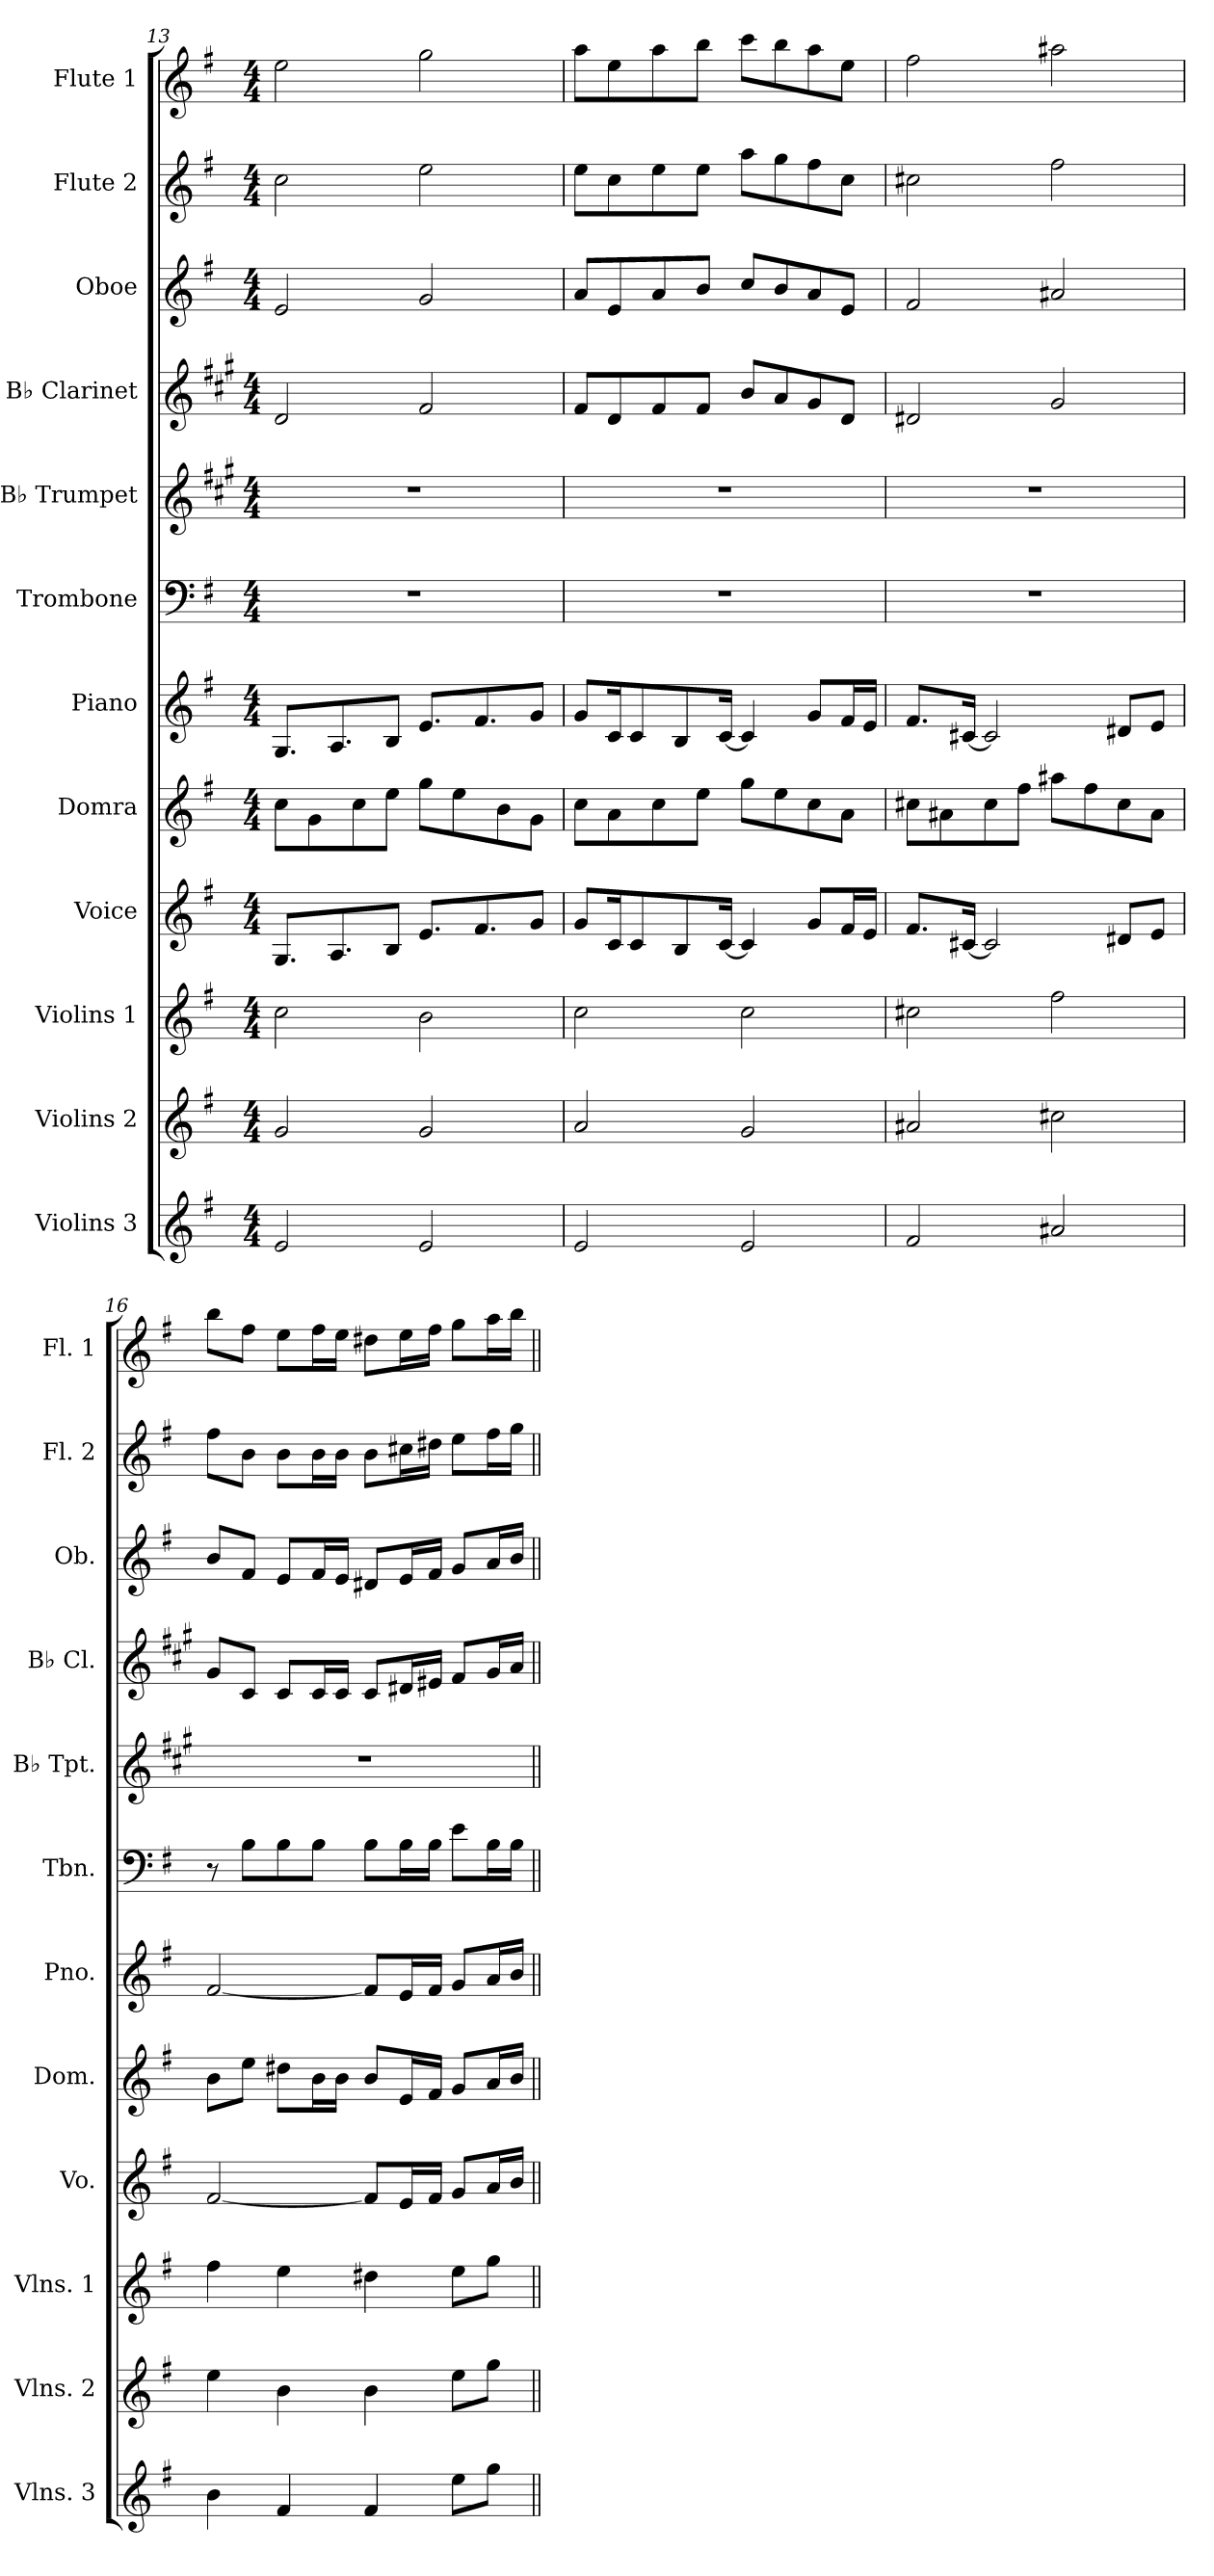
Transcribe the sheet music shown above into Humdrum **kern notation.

**kern	**kern	**kern	**kern	**kern	**kern	**kern	**kern	**kern	**kern	**kern	**kern
*part12	*part11	*part10	*part9	*part8	*part7	*part6	*part5	*part4	*part3	*part2	*part1
*staff12	*staff11	*staff10	*staff9	*staff8	*staff7	*staff6	*staff5	*staff4	*staff3	*staff2	*staff1
*I"Violins 3	*I"Violins 2	*I"Violins 1	*I"Voice	*I"Domra	*I"Piano	*I"Trombone	*I"B♭ Trumpet	*I"B♭ Clarinet	*I"Oboe	*I"Flute 2	*I"Flute 1
*I'Vlns. 3	*I'Vlns. 2	*I'Vlns. 1	*I'Vo.	*I'Dom.	*I'Pno.	*I'Tbn.	*I'B♭ Tpt.	*I'B♭ Cl.	*I'Ob.	*I'Fl. 2	*I'Fl. 1
*clefG2	*clefG2	*clefG2	*clefG2	*clefG2	*clefG2	*clefF4	*clefG2	*clefG2	*clefG2	*clefG2	*clefG2
*	*	*	*	*	*	*	*ITrd1c2	*ITrd1c2	*	*	*
*k[f#]	*k[f#]	*k[f#]	*k[f#]	*k[f#]	*k[f#]	*k[f#]	*k[f#]	*k[f#]	*k[f#]	*k[f#]	*k[f#]
*M4/4	*M4/4	*M4/4	*M4/4	*M4/4	*M4/4	*M4/4	*M4/4	*M4/4	*M4/4	*M4/4	*M4/4
=13	=13	=13	=13	=13	=13	=13	=13	=13	=13	=13	=13
2e/	2g/	2cc\	8.G/L	8cc\L	8.G/L	1r	1r	2c/	2e/	2cc\	2ee\
.	.	.	.	8g\	.	.	.	.	.	.	.
.	.	.	8.A/	.	8.A/	.	.	.	.	.	.
.	.	.	.	8cc\	.	.	.	.	.	.	.
.	.	.	8B/J	8ee\J	8B/J	.	.	.	.	.	.
2e/	2g/	2b\	8.e/L	8gg\L	8.e/L	.	.	2e/	2g/	2ee\	2gg\
.	.	.	.	8ee\	.	.	.	.	.	.	.
.	.	.	8.f#/	.	8.f#/	.	.	.	.	.	.
.	.	.	.	8b\	.	.	.	.	.	.	.
.	.	.	8g/J	8g\J	8g/J	.	.	.	.	.	.
!!LO:PB:g=z
=14	=14	=14	=14	=14	=14	=14	=14	=14	=14	=14	=14
2e/	2a/	2cc\	8g/L	8cc\L	8g/L	1r	1r	8e/L	8a/L	8ee\L	8aa\L
.	.	.	16c/K	8a\	16c/K	.	.	8c/	8e/	8cc\	8ee\
.	.	.	8c/	.	8c/	.	.	.	.	.	.
.	.	.	.	8cc\	.	.	.	8e/	8a/	8ee\	8aa\
.	.	.	8B/	.	8B/	.	.	.	.	.	.
.	.	.	.	8ee\J	.	.	.	8e/J	8b/J	8ee\J	8bb\J
.	.	.	[16c/Jk	.	[16c/Jk	.	.	.	.	.	.
2e/	2g/	2cc\	4c/]	8gg\L	4c/]	.	.	8a/L	8cc/L	8aa\L	8ccc\L
.	.	.	.	8ee\	.	.	.	8g/	8b/	8gg\	8bb\
.	.	.	8g/L	8cc\	8g/L	.	.	8f#/	8a/	8ff#\	8aa\
.	.	.	16f#/L	8a\J	16f#/L	.	.	8c/J	8e/J	8cc\J	8ee\J
.	.	.	16e/JJ	.	16e/JJ	.	.	.	.	.	.
=15	=15	=15	=15	=15	=15	=15	=15	=15	=15	=15	=15
2f#/	2a#X/	2cc#X\	8.f#/L	8cc#X\L	8.f#/L	1r	1r	2c#X/	2f#/	2cc#X\	2ff#\
.	.	.	.	8a#X\	.	.	.	.	.	.	.
.	.	.	[16c#X/Jk	.	[16c#X/Jk	.	.	.	.	.	.
.	.	.	2c#/]	8cc#\	2c#/]	.	.	.	.	.	.
.	.	.	.	8ff#\J	.	.	.	.	.	.	.
2a#X/	2cc#X\	2ff#\	.	8aa#X\L	.	.	.	2f#/	2a#X/	2ff#\	2aa#X\
.	.	.	.	8ff#\	.	.	.	.	.	.	.
.	.	.	8d#X/L	8cc#\	8d#X/L	.	.	.	.	.	.
.	.	.	8e/J	8a#\J	8e/J	.	.	.	.	.	.
!!LO:PB:g=z
=16	=16	=16	=16	=16	=16	=16	=16	=16	=16	=16	=16
4b\	4ee\	4ff#\	[2f#/	8b\L	[2f#/	8r	1r	8f#/L	8b/L	8ff#\L	8bb\L
.	.	.	.	8ee\J	.	8B\L	.	8B/J	8f#/J	8b\J	8ff#\J
4f#/	4b\	4ee\	.	8dd#X\L	.	8B\	.	8B/L	8e/L	8b\L	8ee\L
.	.	.	.	16b\L	.	8B\J	.	16B/L	16f#/L	16b\L	16ff#\L
.	.	.	.	16b\JJ	.	.	.	16B/JJ	16e/JJ	16b\JJ	16ee\JJ
4f#/	4b\	4dd#X\	8f#/L]	8b/L	8f#/L]	8B\L	.	8B/L	8d#X/L	8b\L	8dd#X\L
.	.	.	16e/L	16e/L	16e/L	16B\L	.	16c#X/L	16e/L	16cc#X\L	16ee\L
.	.	.	16f#/JJ	16f#/JJ	16f#/JJ	16B\JJ	.	16d#X/JJ	16f#/JJ	16dd#X\JJ	16ff#\JJ
8ee\L	8ee\L	8ee\L	8g/L	8g/L	8g/L	8e\L	.	8e/L	8g/L	8ee\L	8gg\L
8gg\J	8gg\J	8gg\J	16a/L	16a/L	16a/L	16B\L	.	16f#/L	16a/L	16ff#\L	16aa\L
.	.	.	16b/JJ	16b/JJ	16b/JJ	16B\JJ	.	16g/JJ	16b/JJ	16gg\JJ	16bb\JJ
=||	=||	=||	=||	=||	=||	=||	=||	=||	=||	=||	=||
*-	*-	*-	*-	*-	*-	*-	*-	*-	*-	*-	*-
